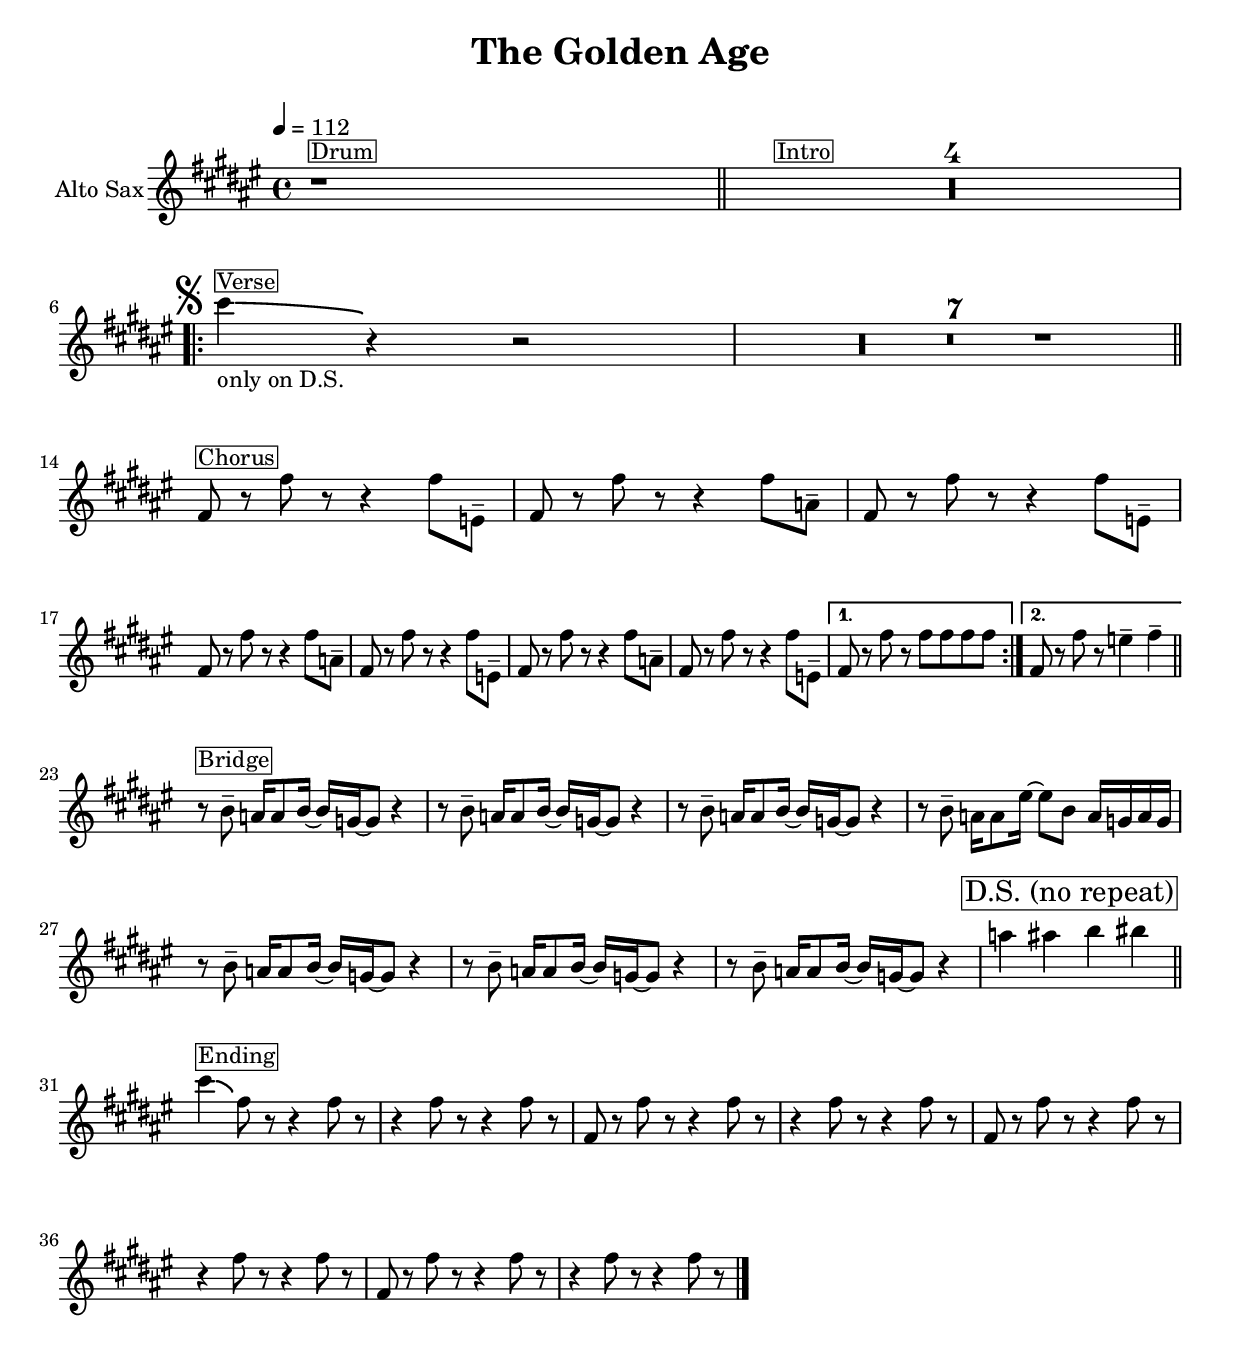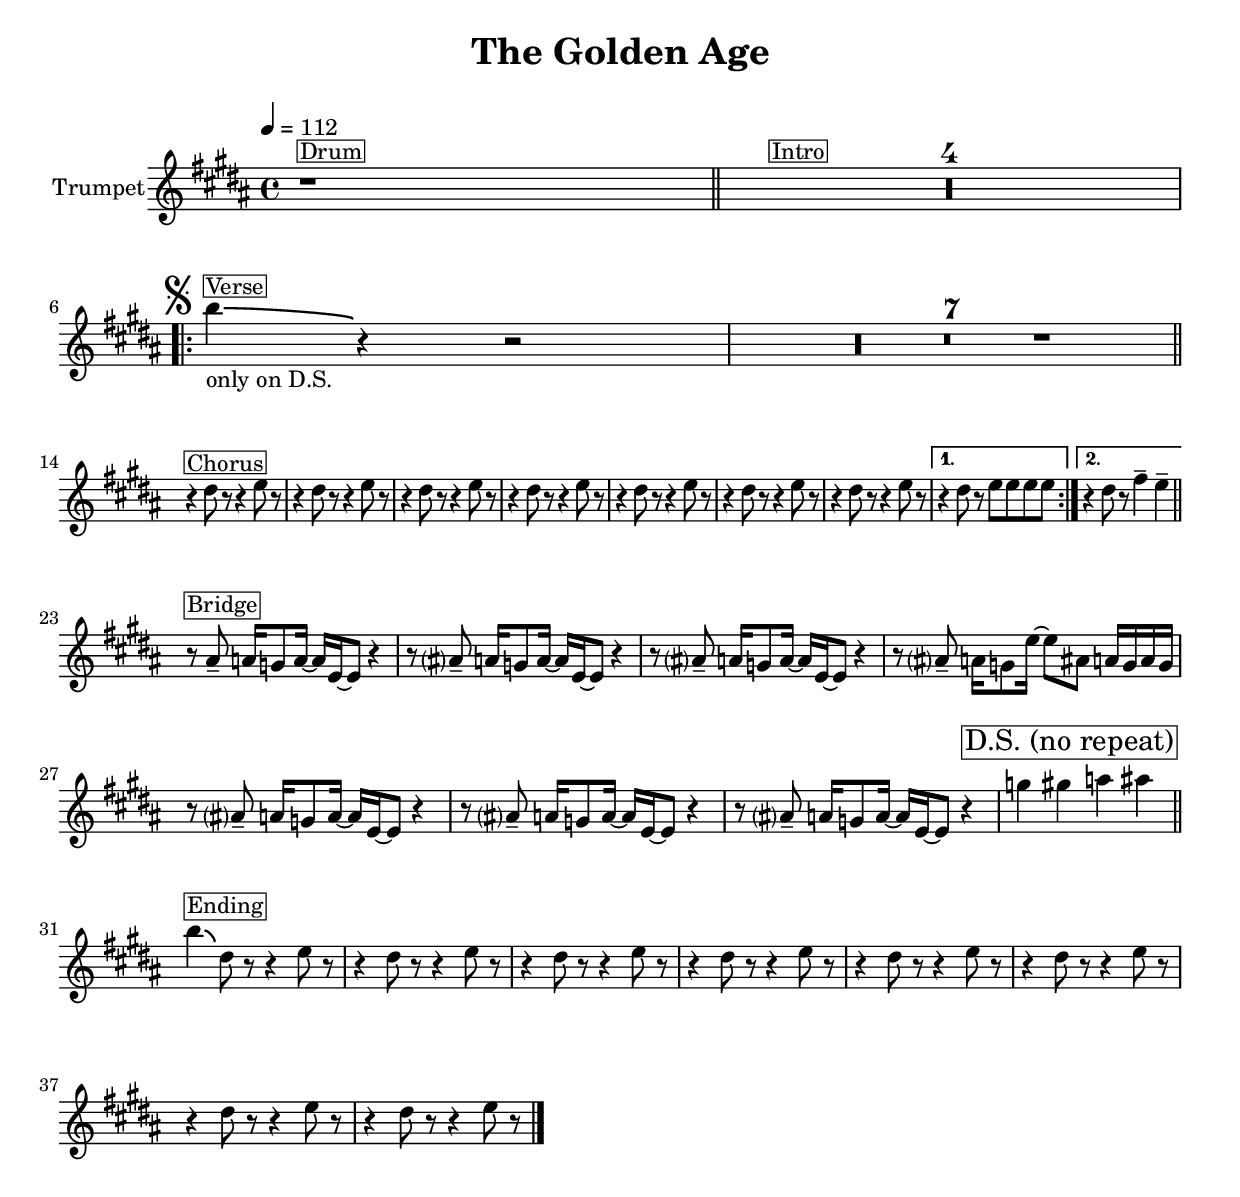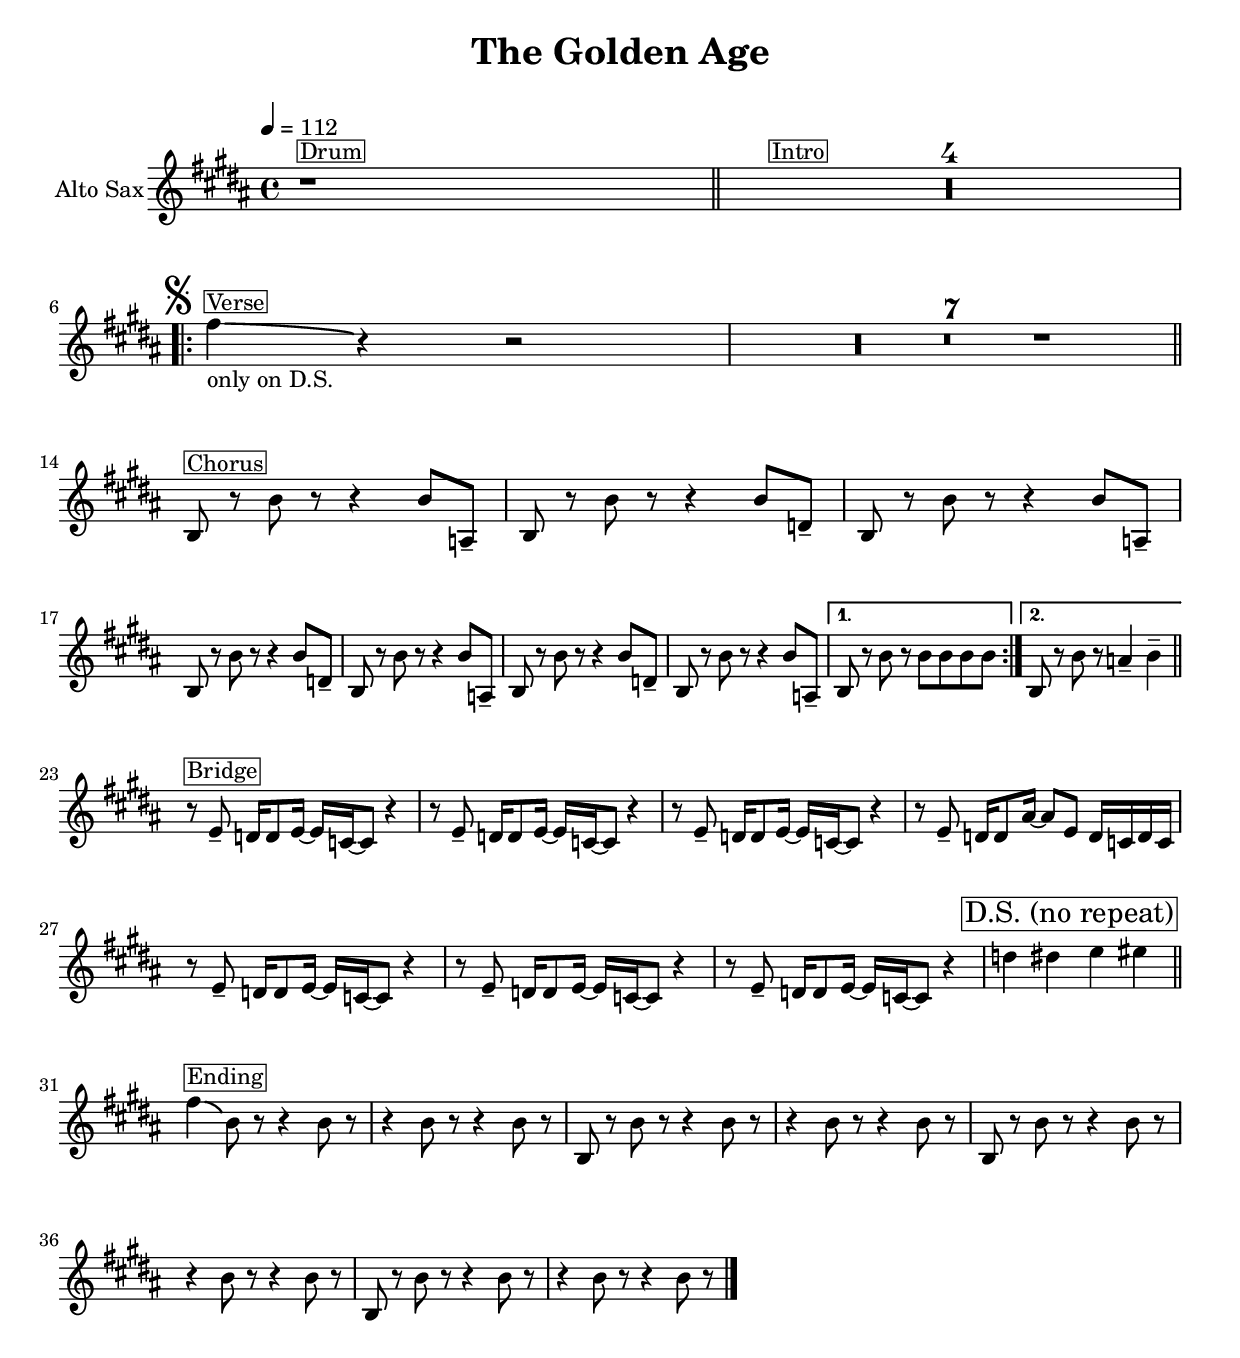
#(ly:set-option 'relative-includes #t)
\version "2.18.2"
\include "lib.ly"

\header {
  title = "The Golden Age"
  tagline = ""
}

\paper {
  markup-system-spacing #'padding = #3 %space after title
  ragged-last = ##t % don't stretch last line
}

global = {
  \time 4/4
  \clef "violin"
  \key f \major
  \set Score.skipBars = ##t % combine multi-rests
  \accidentalStyle "modern-voice-cautionary" % print some reduntant accidentals in parenthesis, e.g. (#)
}

structure = {
  \tempo 4 = 112
  s1*0^\markupBox "Drum"
  s1 \bar "||"

  s1*0^\markupBox "Intro"
  s1*4

  s1*0^\markupBox "Verse"
  \pSegno
  s1*8 \bar "||"
  s1*0^\markupBox "Chorus"
  s1*9 \bar "||" % 2nd ending

  s1*0^\markupBox "Bridge"
  s1*8 \bar "||"
  \rightBreakMark \markupBox "D.S. (no repeat)"

  s1*0^\markupBox "Ending"
  s1*8 \bar "|."
}

breaks = {
  s1*5 \break

  s1*8 \break
  s1*9 \break

  s1*8 \break
}

remarks = \lyricmode {
}

turnChords = \chordmode {
}

chorusChords = \chordmode {
}

altoChords = \transpose es c {
}

trumpetChords = \transpose bes c {
}

slT = \absolute {a''4}
slS = \absolute {d''4}
slbT = \repeat unfold 4 \slT
slbS = \repeat unfold 4 \slS

trumpet = \transpose bes e \relative c'' {
  \global
  \set Staff.instrumentName = #"Trumpet"

  r1 R1*4

  \repeat volta 2 {
    f'4_"only on D.S." \fall r r2 R1*7
    \repeat unfold 7 { r4 a,8 r r4 bes8 r }
  }
  \alternative { {r4 a8 r bes8 bes bes bes} {r4 a8 r c4-- bes-- } }

  \repeat unfold 3 { r8 e,-- es16 des8 es16~ es bes16~ bes8 r4 }
  r8 e-- es16 des8 bes'16~ bes8 e,8 es16 des es des
  \repeat unfold 3 { r8 e-- es16 des8 es16~ es bes16~ bes8 r4 }
  des'4 d es e

  f4 \fall a,8 r r4 bes8 r \repeat unfold 7 { r4 a8 r r4 bes8 r }
}

altoSax = \transpose es e \relative c' {
  \global
  \set Staff.instrumentName = #"Alto Sax"
  r1 R1*4

  \repeat volta 2 {
    c''4_"only on D.S." \fall r r2 R1*7
    \repeat unfold 3 { f,,8 r f' r r4 f8 es,-- | f r f' r r4 f8 as,-- } f8 r f' r r4 f8 es,--
  }
  \alternative { {f8 r f'8 r f8 f f f} {f,8 r f'8 r es4-- f4-- } }

  \repeat unfold 3 { r8 bes,-- as16 as8 bes16~ bes ges16~ ges8 r4 }
  r8 bes-- as16 as8 e'16~ e8 bes8 as16 ges as ges
  \repeat unfold 3 { r8 bes-- as16 as8 bes16~ bes ges16~ ges8 r4 }
  as'4 a bes b

  c4 \fall f,8 r r4 f8 r | r4 f8 r r4 f8 r \repeat unfold 3 { f,8 r f'8 r r4 f8 r | r4 f8 r r4 f8 r }
}

% \book {
%   \score {
%     % \midi { }
%     <<
%       \lyricsAbove \remarks
%       \new ChordNames \trumpetChords
%       \new Staff = "trumpet" <<
%         \structure
%         \breaks
%         \trumpet
%       >>
%       % \new Staff \trumpet
%       \new ChordNames \altoChords
%       \new Staff = "altoSax" <<
%         \altoSax
%       >>
%     >>
%   }
% }


\book {
  \bookOutputSuffix "tp"
  \paper {
    system-system-spacing #'basic-distance = #15 % increase space
    % fit on one page
    % system-system-spacing = #'(
    %   (basic-distance . 10)
    %   (minimum-distance . 0)
    %   (padding . 0)
    %   (stretchability . 0))
  }
  \score {
    <<
      \lyricsAbove \remarks
      \new ChordNames \trumpetChords
      \new Staff = "trumpet" <<
        \structure
        \breaks
        \trumpet
      >>
    >>
  }
}
\book {
  \bookOutputSuffix "as"
  \paper {
    system-system-spacing #'basic-distance = #15 % increase space
  }
  \score {
    <<
      \lyricsAbove \remarks
      \new ChordNames \altoChords
      \new Staff = "altoSax" <<
        \structure
        \breaks
        \altoSax
      >>
    >>
  }
}

tenorSax = \transpose bes es \altoSax
tenorChords = \transpose bes es \altoChords
\book {
  \bookOutputSuffix "ts"
  \paper {
    system-system-spacing #'basic-distance = #15
  }
  \score {
    <<
      \lyricsAbove \remarks
      \new ChordNames \tenorChords
      \new Staff = "tenorSax" <<
        \structure
        \breaks
        \tenorSax
      >>
    >>
  }
}
